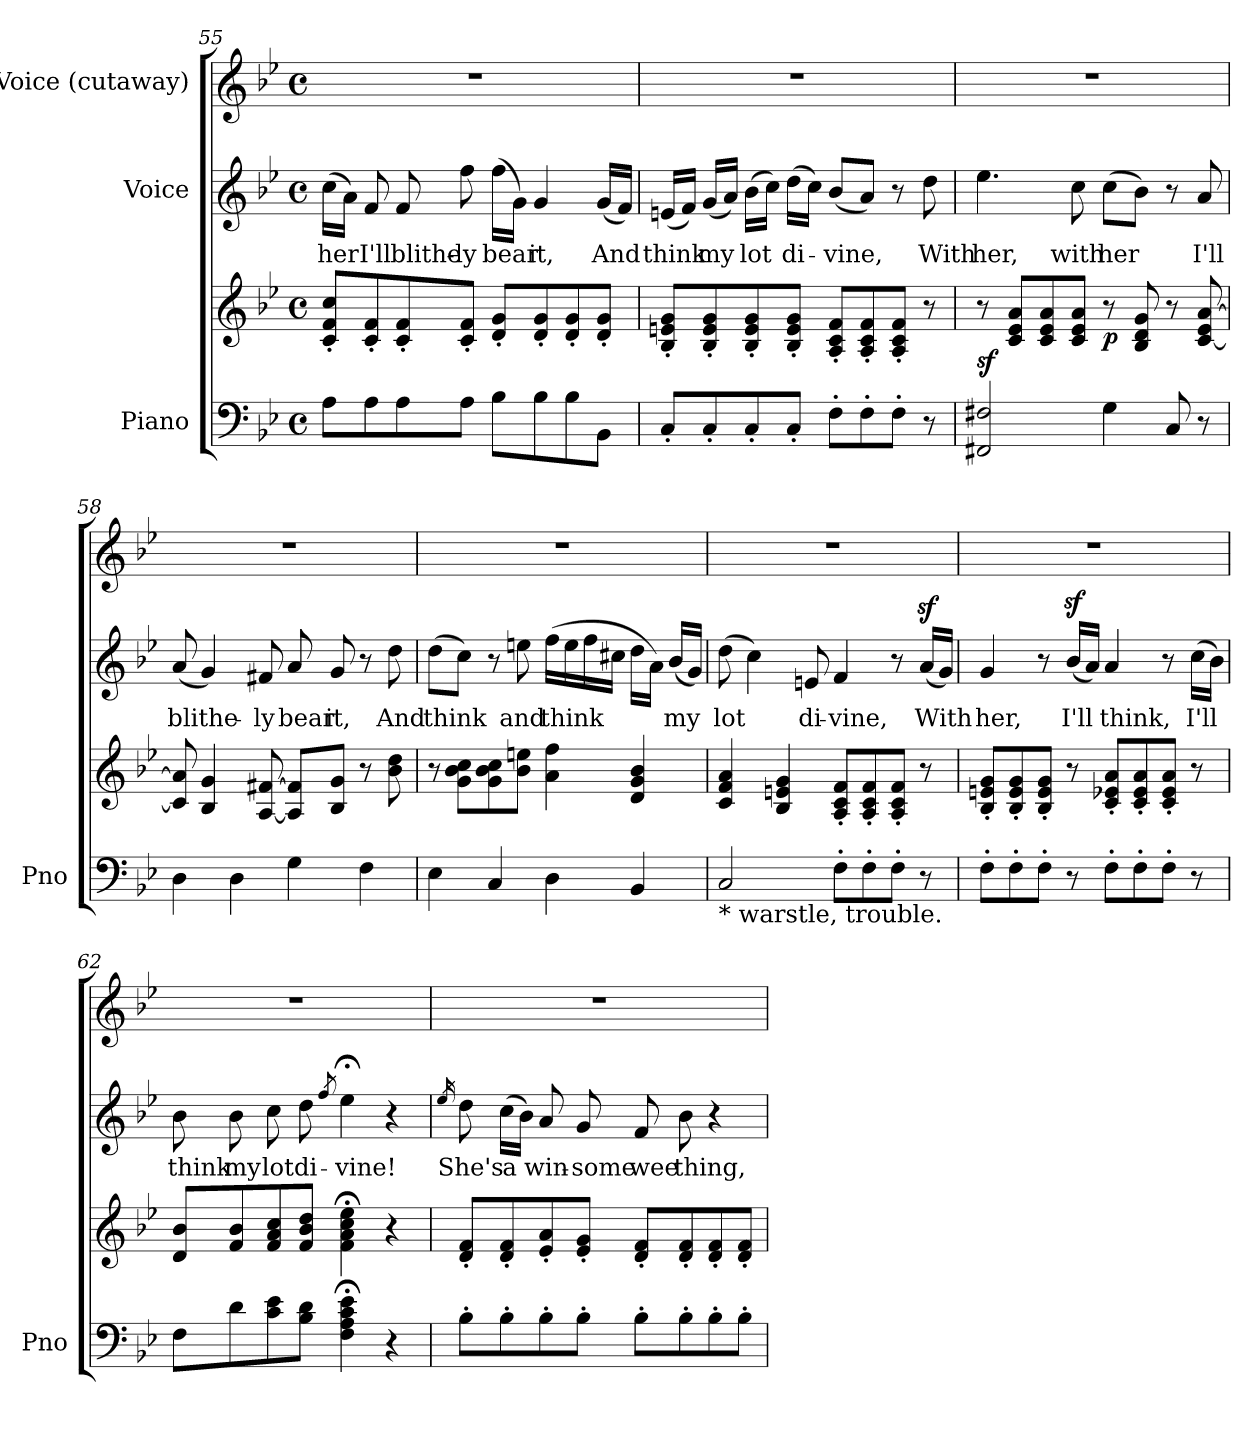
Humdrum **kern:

**kern	**kern	**dynam	**kern	**text	**dynam	**kern
*part3	*part3	*part3	*part2	*part2	*part2	*part1
*staff4	*staff3	*staff3/4	*staff2	*staff2	*staff2	*staff1
*I"Piano	*	*	*I"Voice	*	*	*I"Voice (cutaway)
*I'Pno	*	*	*	*	*	*
*clefF4	*clefG2	*	*clefG2	*	*	*clefG2
*k[b-e-]	*k[b-e-]	*	*k[b-e-]	*	*	*k[b-e-]
*M4/4	*M4/4	*	*M4/4	*	*	*M4/4
*met(c)	*met(c)	*	*met(c)	*	*	*met(c)
=55	=55	=55	=55	=55	=55	=55
8A\L	8c/' 8f/' 8cc/'L	.	(16cc\LL	her	.	1r
.	.	.	16a\JJ)	.	.	.
8A\	8c/' 8f/'	.	8f/	I'll	.	.
8A\	8c/' 8f/'	.	8f/	blithe-	.	.
8A\J	8c/' 8f/'J	.	8ff\	-ly	.	.
8B-\L	8d/' 8g/'L	.	(16ff\LL	bear	.	.
.	.	.	16g\JJ)	.	.	.
8B-\	8d/' 8g/'	.	4g/	it,	.	.
8B-\	8d/' 8g/'	.	.	.	.	.
8BB-\J	8d/' 8g/'J	.	(16g/LL	And	.	.
.	.	.	16f/JJ)	.	.	.
=56	=56	=56	=56	=56	=56	=56
8C'/L	8B-/' 8en/' 8g/'L	.	(16en/LL	think	.	1r
.	.	.	16f/JJ)	.	.	.
8C'/	8B-/' 8e/' 8g/'	.	(16g/LL	my	.	.
.	.	.	16a/JJ)	.	.	.
8C'/	8B-/' 8e/' 8g/'	.	(16b-\LL	lot	.	.
.	.	.	16cc\JJ)	.	.	.
8C'/J	8B-/' 8e/' 8g/'J	.	(16dd\LL	di-	.	.
.	.	.	16cc\JJ)	.	.	.
8F'\L	8A/' 8c/' 8f/'L	.	(8b-/L	-vine,	.	.
8F'\	8A/' 8c/' 8f/'	.	8a/J)	.	.	.
8F'\J	8A/' 8c/' 8f/'J	.	8r	.	.	.
8r	8r	.	8dd\	With	.	.
=57	=57	=57	=57	=57	=57	=57
!	!	!LO:DY:b	!	!	!	!
2FF#X/ 2F#X/	8r	sf	4.ee-\	her,	.	1r
.	8c/ 8e-/ 8a/L	.	.	.	.	.
.	8c/ 8e-/ 8a/	.	.	.	.	.
.	8c/ 8e-/ 8a/J	.	8cc\	with	.	.
!	!	!LO:DY:b	!	!	!	!
4G\	8r	p	(8cc\L	her	.	.
.	8B-/ 8d/ 8g/	.	8b-\J)	.	.	.
8C/	8r	.	8r	.	.	.
8r	[8c/ 8e-/ [8a/	.	8a/	I'll	.	.
=58	=58	=58	=58	=58	=58	=58
4D\	8c/] 8a/]	.	(8a/	blithe-	.	1r
.	4B-/ 4g/	.	4g/)	.	.	.
4D\	.	.	.	.	.	.
.	[8A/ [8f#X/	.	8f#X/	-ly	.	.
4G\	8A/] 8f#/]L	.	8a/	bear	.	.
.	8B-/ 8g/J	.	8g/	it,	.	.
4F\	8r	.	8r	.	.	.
.	8b-\ 8dd\	.	8dd\	And	.	.
=59	=59	=59	=59	=59	=59	=59
4E-\	8r	.	(8dd\L	think	.	1r
.	8g\ 8b-\ 8cc\L	.	8cc\J)	.	.	.
4C/	8g\ 8b-\ 8cc\	.	8r	.	.	.
.	8b-\ 8een\J	.	8een\	and	.	.
4D\	4a\ 4ff\	.	(16ff\LL	think	.	.
.	.	.	16ee\	.	.	.
.	.	.	16ff\	.	.	.
.	.	.	16cc#X\JJ	.	.	.
4BB-/	4d/ 4g/ 4b-/	.	16dd\LL	.	.	.
.	.	.	16a\JJ)	.	.	.
.	.	.	(16b-/LL	my	.	.
.	.	.	16g/JJ)	.	.	.
=60	=60	=60	=60	=60	=60	=60
!LO:TX:b:t=* warstle, trouble.	!	!	!	!	!	!
2C/	4c/ 4f/ 4a/	.	(8dd\	lot	.	1r
.	.	.	4cc\)	.	.	.
.	4B-/ 4en/ 4g/	.	.	.	.	.
.	.	.	8en/	di-	.	.
8F'\L	8A/' 8c/' 8f/'L	.	4f/	-vine,	.	.
8F'\	8A/' 8c/' 8f/'	.	.	.	.	.
8F'\J	8A/' 8c/' 8f/'J	.	8r	.	.	.
8r	8r	.	(16az>/LL	With	.	.
.	.	.	16g/JJ)	.	.	.
=61	=61	=61	=61	=61	=61	=61
8F'\L	8B-/' 8en/' 8g/'L	.	4g/	her,	.	1r
8F'\	8B-/' 8e/' 8g/'	.	.	.	.	.
8F'\J	8B-/' 8e/' 8g/'J	.	8r	.	.	.
8r	8r	.	(16b-z>/LL	I'll	.	.
.	.	.	16a/JJ)	.	.	.
8F'\L	8c/' 8e-X/' 8a/'L	.	4a/	think,	.	.
8F'\	8c/' 8e-/' 8a/'	.	.	.	.	.
8F'\J	8c/' 8e-/' 8a/'J	.	8r	.	.	.
8r	8r	.	(16cc\LL	I'll	.	.
.	.	.	16b-\JJ)	.	.	.
=62	=62	=62	=62	=62	=62	=62
8F\L	8d/ 8b-/L	.	8b-\	think	.	1r
!	!	!	!	!	!LO:DY:a	!
8d\	8f/ 8b-/	.	8b-\	my	other-dynamics	.
8c\ 8e-\	8f/ 8a/ 8cc/	.	8cc\	lot	.	.
8B-\ 8d\J	8f/ 8b-/ 8dd/J	.	8dd\	di-	.	.
.	.	.	8qff/	.	.	.
4F\;< 4A\;< 4c\;< 4e-\;<	4f\;< 4a\;< 4cc\;< 4ee-\;<	.	4ee-;<\	-vine!	.	.
4r	4r	.	4r	.	.	.
=63	=63	=63	=63	=63	=63	=63
.	.	.	16qee-/	.	.	.
8B-'\L	8d/' 8f/'L	.	8dd\	She's	.	1r
8B-'\	8d/' 8f/'	.	(16cc\LL	a	.	.
.	.	.	16b-\JJ)	.	.	.
8B-'\	8e-/' 8a/'	.	8a/	win-	.	.
8B-'\J	8e-/' 8g/'J	.	8g/	-some	.	.
8B-'\L	8d/' 8f/'L	.	8f/	wee	.	.
8B-'\	8d/' 8f/'	.	8b-\	thing,	.	.
8B-'\	8d/' 8f/'	.	4r	.	.	.
8B-'\J	8d/' 8f/'J	.	.	.	.	.
=	=	=	=	=	=	=
*-	*-	*-	*-	*-	*-	*-
